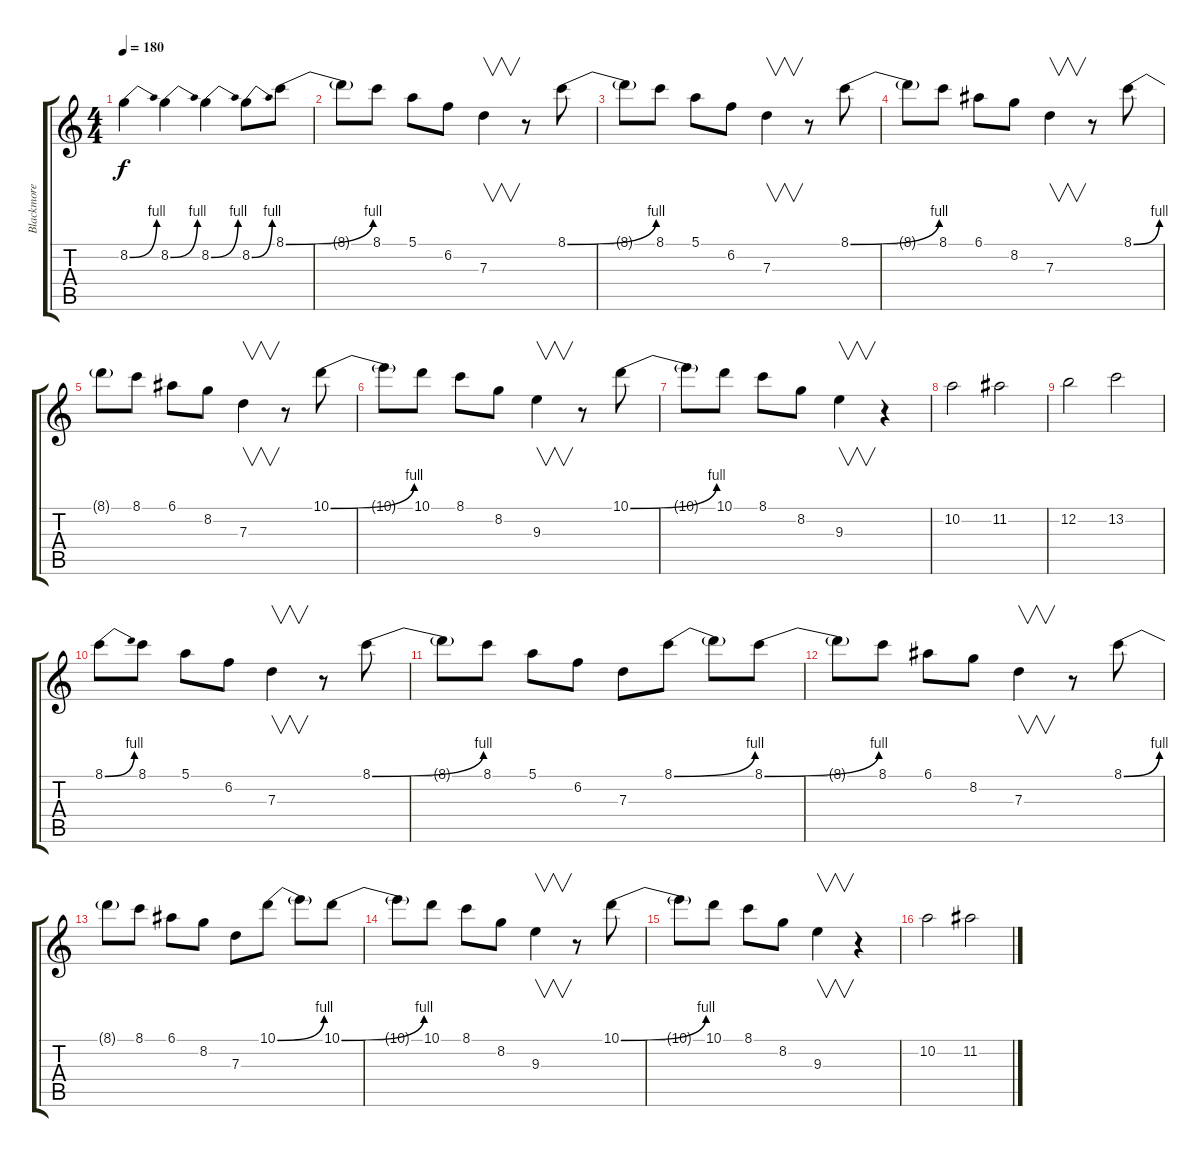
\track ("Blackmore 1" "Blackmore ") {instrument overdrivenguitar}
\staff {score tabs}
\tuning (E4 B3 G3 D3 A2 E2) {hide}
\ts (4 4)
\tempo 180
\clef g2
\ks c
8.2{be (bend 0 0 60 4)}.4{dy f} 8.2{be (bend 0 0 60 4)}.4 8.2{be (bend 0 0 60 4)}.4 8.2{be (bend 0 0 60 4)}.8 8.1{be (bend 0 0 60 4)}.8 |
8.1{t}.8 8.1.8 5.1.8 6.2.8 7.3.4{v} r.8 8.1{be (bend 0 0 60 4)}.8 |
8.1{t}.8 8.1.8 5.1.8 6.2.8 7.3.4{v} r.8 8.1{be (bend 0 0 60 4)}.8 |
8.1{t}.8 8.1.8 6.1.8 8.2.8 7.3.4{v} r.8 8.1{be (bend 0 0 60 4)}.8 |
8.1{t}.8 8.1.8 6.1.8 8.2.8 7.3.4{v} r.8 10.1{be (bend 0 0 60 4)}.8 |
10.1{t}.8 10.1.8 8.1.8 8.2.8 9.3.4{v} r.8 10.1{be (bend 0 0 60 4)}.8 |
10.1{t}.8 10.1.8 8.1.8 8.2.8 9.3.4{v} r.4 |
10.2.2 11.2.2 |
12.2.2 13.2.2 |
8.1{be (bend 0 0 60 4)}.8 8.1.8 5.1.8 6.2.8 7.3.4{v} r.8 8.1{be (bend 0 0 60 4)}.8 |
8.1{t}.8 8.1.8 5.1.8 6.2.8 7.3.8 8.1{be (bend 0 0 60 4)}.8 8.1{t}.8 8.1{be (bend 0 0 60 4)}.8 |
8.1{t}.8 8.1.8 6.1.8 8.2.8 7.3.4{v} r.8 8.1{be (bend 0 0 60 4)}.8 |
8.1{t}.8 8.1.8 6.1.8 8.2.8 7.3.8 10.1{be (bend 0 0 60 4)}.8 10.1{t}.8 10.1{be (bend 0 0 60 4)}.8 |
10.1{t}.8 10.1.8 8.1.8 8.2.8 9.3.4{v} r.8 10.1{be (bend 0 0 60 4)}.8 |
10.1{t}.8 10.1.8 8.1.8 8.2.8 9.3.4{v} r.4 |
10.2.2 11.2.2
